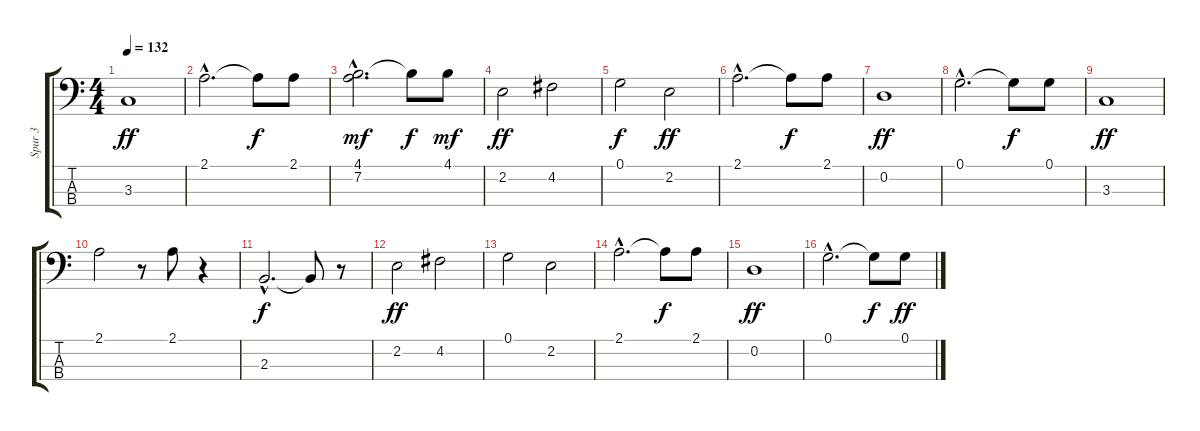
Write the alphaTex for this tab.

\track ("Spur 3" "Spur 3") {instrument fretlessbass}
\staff {score tabs}
\tuning (G2 D2 A1 E1) {hide}
\ts (4 4)
\tempo 132
\clef f4
\ks c
3.3.1{dy ff} |
2.1{hac}.2{d} 2.1{t}.8{dy f} 2.1.8 |
(4.1{hac} 7.2).2{d dy mf} 4.1{t}.8{dy f} 4.1.8{dy mf} |
2.2.2{dy ff} 4.2.2 |
0.1.2{dy f} 2.2.2{dy ff} |
2.1{hac}.2{d} 2.1{t}.8{dy f} 2.1.8 |
0.2.1{dy ff} |
0.1{hac}.2{d} 0.1{t}.8{dy f} 0.1.8 |
3.3.1{dy ff} |
2.1.2 r.8 2.1.8 r.4 |
2.3{hac}.2{d dy f} 2.3{t}.8 r.8 |
2.2.2{dy ff} 4.2.2 |
0.1.2 2.2.2 |
2.1{hac}.2{d} 2.1{t}.8{dy f} 2.1.8 |
0.2.1{dy ff} |
0.1{hac}.2{d} 0.1{t}.8{dy f} 0.1.8{dy ff}
